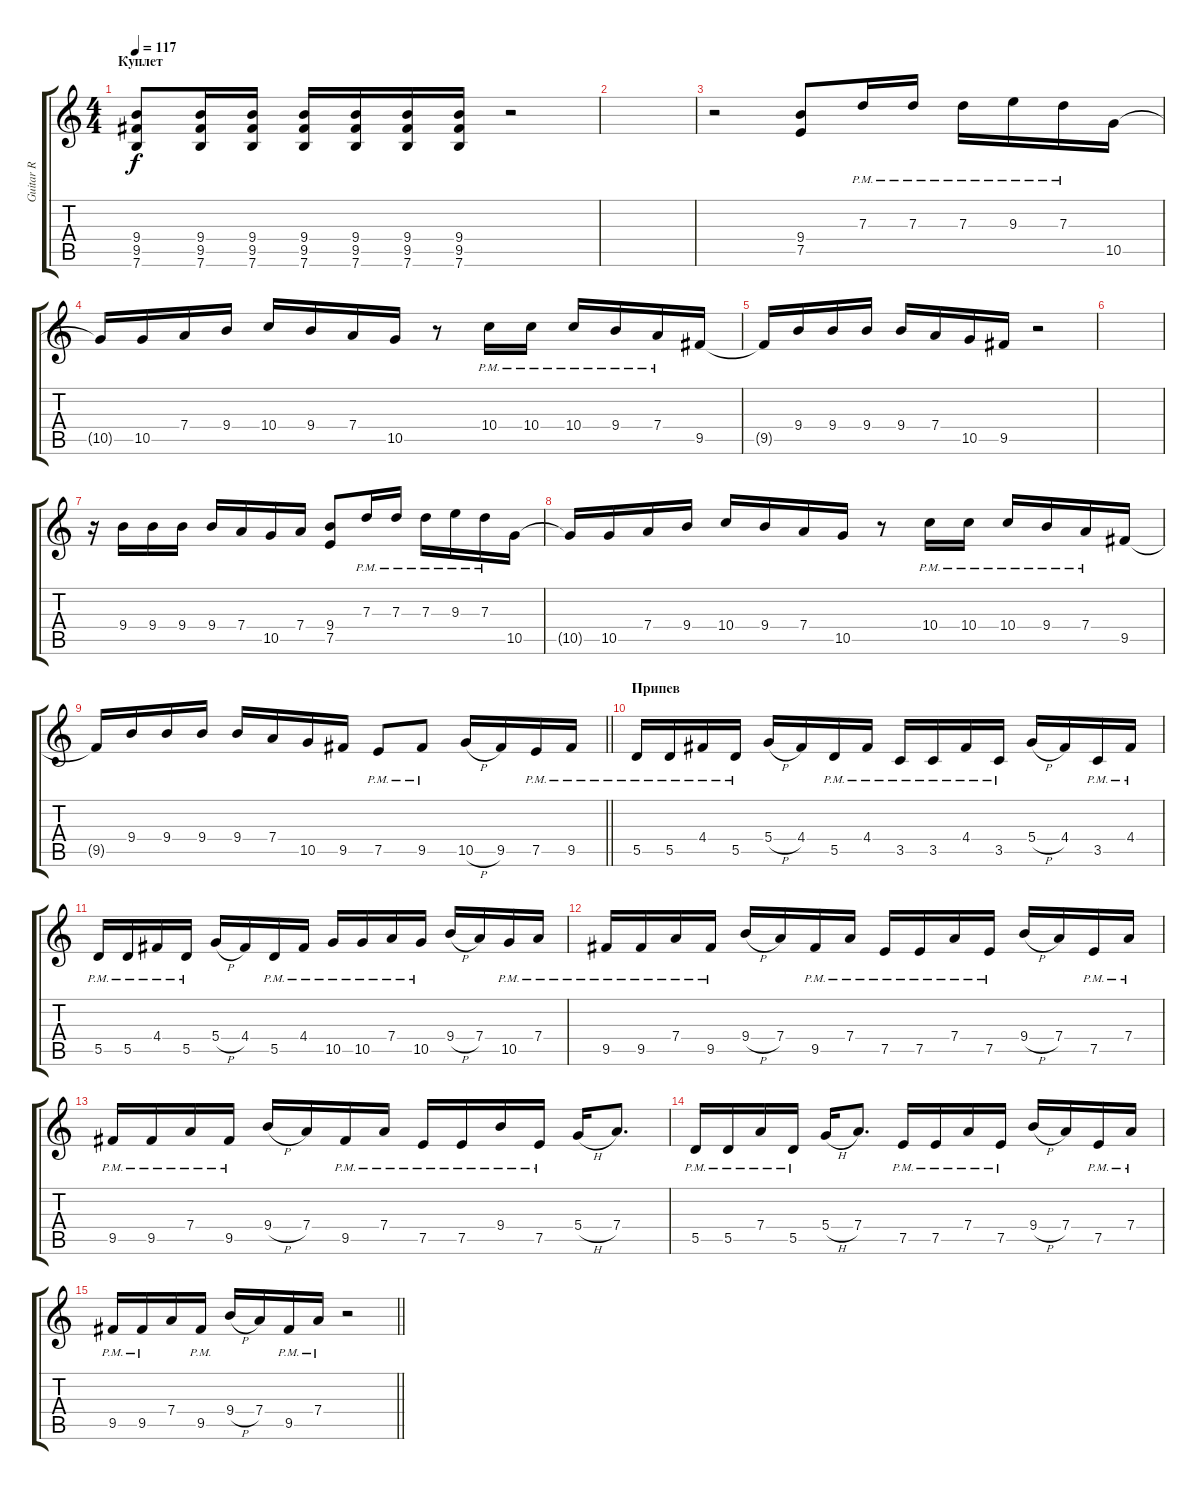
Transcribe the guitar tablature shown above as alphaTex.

\track ("Guitar R" "Guitar R") {instrument distortionguitar}
\staff {score tabs}
\tuning (E4 B3 G3 D3 A2 E2) {hide}
\ts (4 4)
\section ("" "Куплет")
\tempo 117
\clef g2
\ks c
(9.4 9.5 7.6).8{dy f} (9.4 9.5 7.6).16 (9.4 9.5 7.6).16 (9.4 9.5 7.6).16 (9.4 9.5 7.6).16 (9.4 9.5 7.6).16 (9.4 9.5 7.6).16 r.2 |
|
r.2 (9.4 7.5).8 7.3{pm}.16 7.3{pm}.16 7.3{pm}.16 9.3{pm}.16 7.3{pm}.16 10.5.16 |
10.5{t}.16 10.5.16 7.4.16 9.4.16 10.4.16 9.4.16 7.4.16 10.5.16 r.8 10.4{pm}.16 10.4{pm}.16 10.4{pm}.16 9.4{pm}.16 7.4{pm}.16 9.5.16 |
9.5{t}.16 9.4.16 9.4.16 9.4.16 9.4.16 7.4.16 10.5.16 9.5.16 r.2 |
|
r.16 9.4.16 9.4.16 9.4.16 9.4.16 7.4.16 10.5.16 7.4.16 (9.4 7.5).8 7.3{pm}.16 7.3{pm}.16 7.3{pm}.16 9.3{pm}.16 7.3{pm}.16 10.5.16 |
10.5{t}.16 10.5.16 7.4.16 9.4.16 10.4.16 9.4.16 7.4.16 10.5.16 r.8 10.4{pm}.16 10.4{pm}.16 10.4{pm}.16 9.4{pm}.16 7.4{pm}.16 9.5.16 |
\barLineRight lightlight
9.5{t}.16 9.4.16 9.4.16 9.4.16 9.4.16 7.4.16 10.5.16 9.5.16 7.5{pm}.8 9.5{pm}.8 10.5{h}.16 9.5.16 7.5{pm}.16 9.5{pm}.16 |
\section ("" "Припев")
5.5{pm}.16 5.5{pm}.16 4.4{pm}.16 5.5{pm}.16 5.4{h}.16 4.4.16 5.5{pm}.16 4.4{pm}.16 3.5{pm}.16 3.5{pm}.16 4.4{pm}.16 3.5{pm}.16 5.4{h}.16 4.4.16 3.5{pm}.16 4.4{pm}.16 |
5.5{pm}.16 5.5{pm}.16 4.4{pm}.16 5.5{pm}.16 5.4{h}.16 4.4.16 5.5{pm}.16 4.4{pm}.16 10.5{pm}.16 10.5{pm}.16 7.4{pm}.16 10.5{pm}.16 9.4{h}.16 7.4.16 10.5{pm}.16 7.4{pm}.16 |
9.5{pm}.16 9.5{pm}.16 7.4{pm}.16 9.5{pm}.16 9.4{h}.16 7.4.16 9.5{pm}.16 7.4{pm}.16 7.5{pm}.16 7.5{pm}.16 7.4{pm}.16 7.5{pm}.16 9.4{h}.16 7.4.16 7.5{pm}.16 7.4{pm}.16 |
9.5{pm}.16 9.5{pm}.16 7.4{pm}.16 9.5{pm}.16 9.4{h}.16 7.4.16 9.5{pm}.16 7.4{pm}.16 7.5{pm}.16 7.5{pm}.16 9.4{pm}.16 7.5{pm}.16 5.4{h}.16 7.4.8{d} |
5.5{pm}.16 5.5{pm}.16 7.4{pm}.16 5.5{pm}.16 5.4{h}.16 7.4.8{d} 7.5{pm}.16 7.5{pm}.16 7.4{pm}.16 7.5{pm}.16 9.4{h}.16 7.4.16 7.5{pm}.16 7.4{pm}.16 |
\barLineRight lightlight
9.5{pm}.16 9.5{pm}.16 7.4.16 9.5{pm}.16 9.4{h}.16 7.4.16 9.5{pm}.16 7.4{pm}.16 r.2
